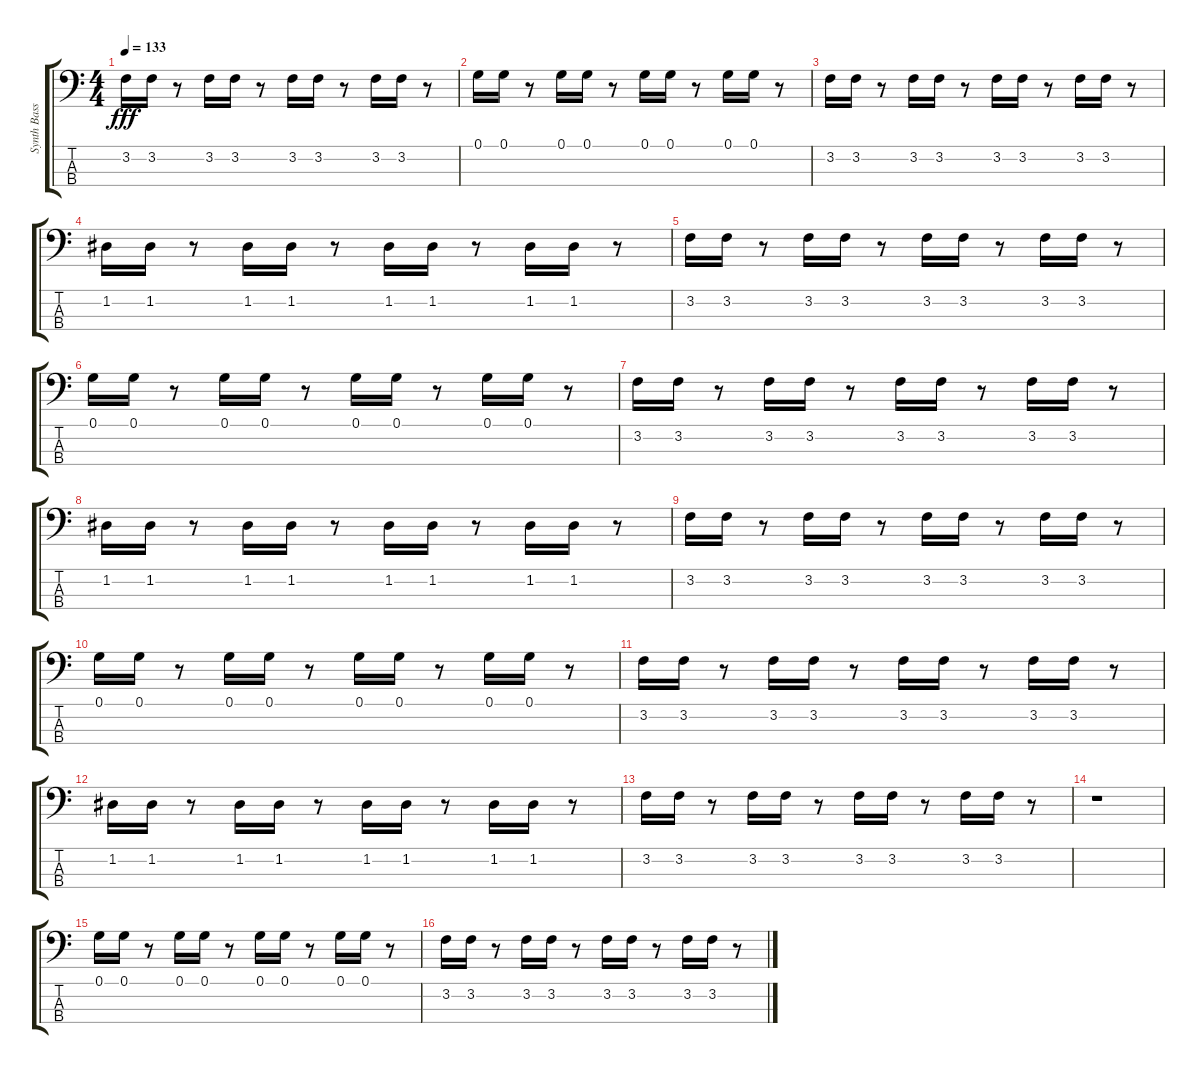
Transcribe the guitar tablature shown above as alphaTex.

\track ("Synth Bass 2" "Synth Bass") {instrument synthbass2}
\staff {score tabs}
\tuning (G2 D2 A1 E1) {hide}
\ts (4 4)
\tempo 133
\clef f4
\ks c
3.2.16{dy fff} 3.2.16 r.8 3.2.16 3.2.16 r.8 3.2.16 3.2.16 r.8 3.2.16 3.2.16 r.8 |
0.1.16 0.1.16 r.8 0.1.16 0.1.16 r.8 0.1.16 0.1.16 r.8 0.1.16 0.1.16 r.8 |
3.2.16 3.2.16 r.8 3.2.16 3.2.16 r.8 3.2.16 3.2.16 r.8 3.2.16 3.2.16 r.8 |
1.2.16 1.2.16 r.8 1.2.16 1.2.16 r.8 1.2.16 1.2.16 r.8 1.2.16 1.2.16 r.8 |
3.2.16 3.2.16 r.8 3.2.16 3.2.16 r.8 3.2.16 3.2.16 r.8 3.2.16 3.2.16 r.8 |
0.1.16 0.1.16 r.8 0.1.16 0.1.16 r.8 0.1.16 0.1.16 r.8 0.1.16 0.1.16 r.8 |
3.2.16 3.2.16 r.8 3.2.16 3.2.16 r.8 3.2.16 3.2.16 r.8 3.2.16 3.2.16 r.8 |
1.2.16 1.2.16 r.8 1.2.16 1.2.16 r.8 1.2.16 1.2.16 r.8 1.2.16 1.2.16 r.8 |
3.2.16 3.2.16 r.8 3.2.16 3.2.16 r.8 3.2.16 3.2.16 r.8 3.2.16 3.2.16 r.8 |
0.1.16 0.1.16 r.8 0.1.16 0.1.16 r.8 0.1.16 0.1.16 r.8 0.1.16 0.1.16 r.8 |
3.2.16 3.2.16 r.8 3.2.16 3.2.16 r.8 3.2.16 3.2.16 r.8 3.2.16 3.2.16 r.8 |
1.2.16 1.2.16 r.8 1.2.16 1.2.16 r.8 1.2.16 1.2.16 r.8 1.2.16 1.2.16 r.8 |
3.2.16 3.2.16 r.8 3.2.16 3.2.16 r.8 3.2.16 3.2.16 r.8 3.2.16 3.2.16 r.8 |
r.1 |
0.1.16 0.1.16 r.8 0.1.16 0.1.16 r.8 0.1.16 0.1.16 r.8 0.1.16 0.1.16 r.8 |
3.2.16 3.2.16 r.8 3.2.16 3.2.16 r.8 3.2.16 3.2.16 r.8 3.2.16 3.2.16 r.8
